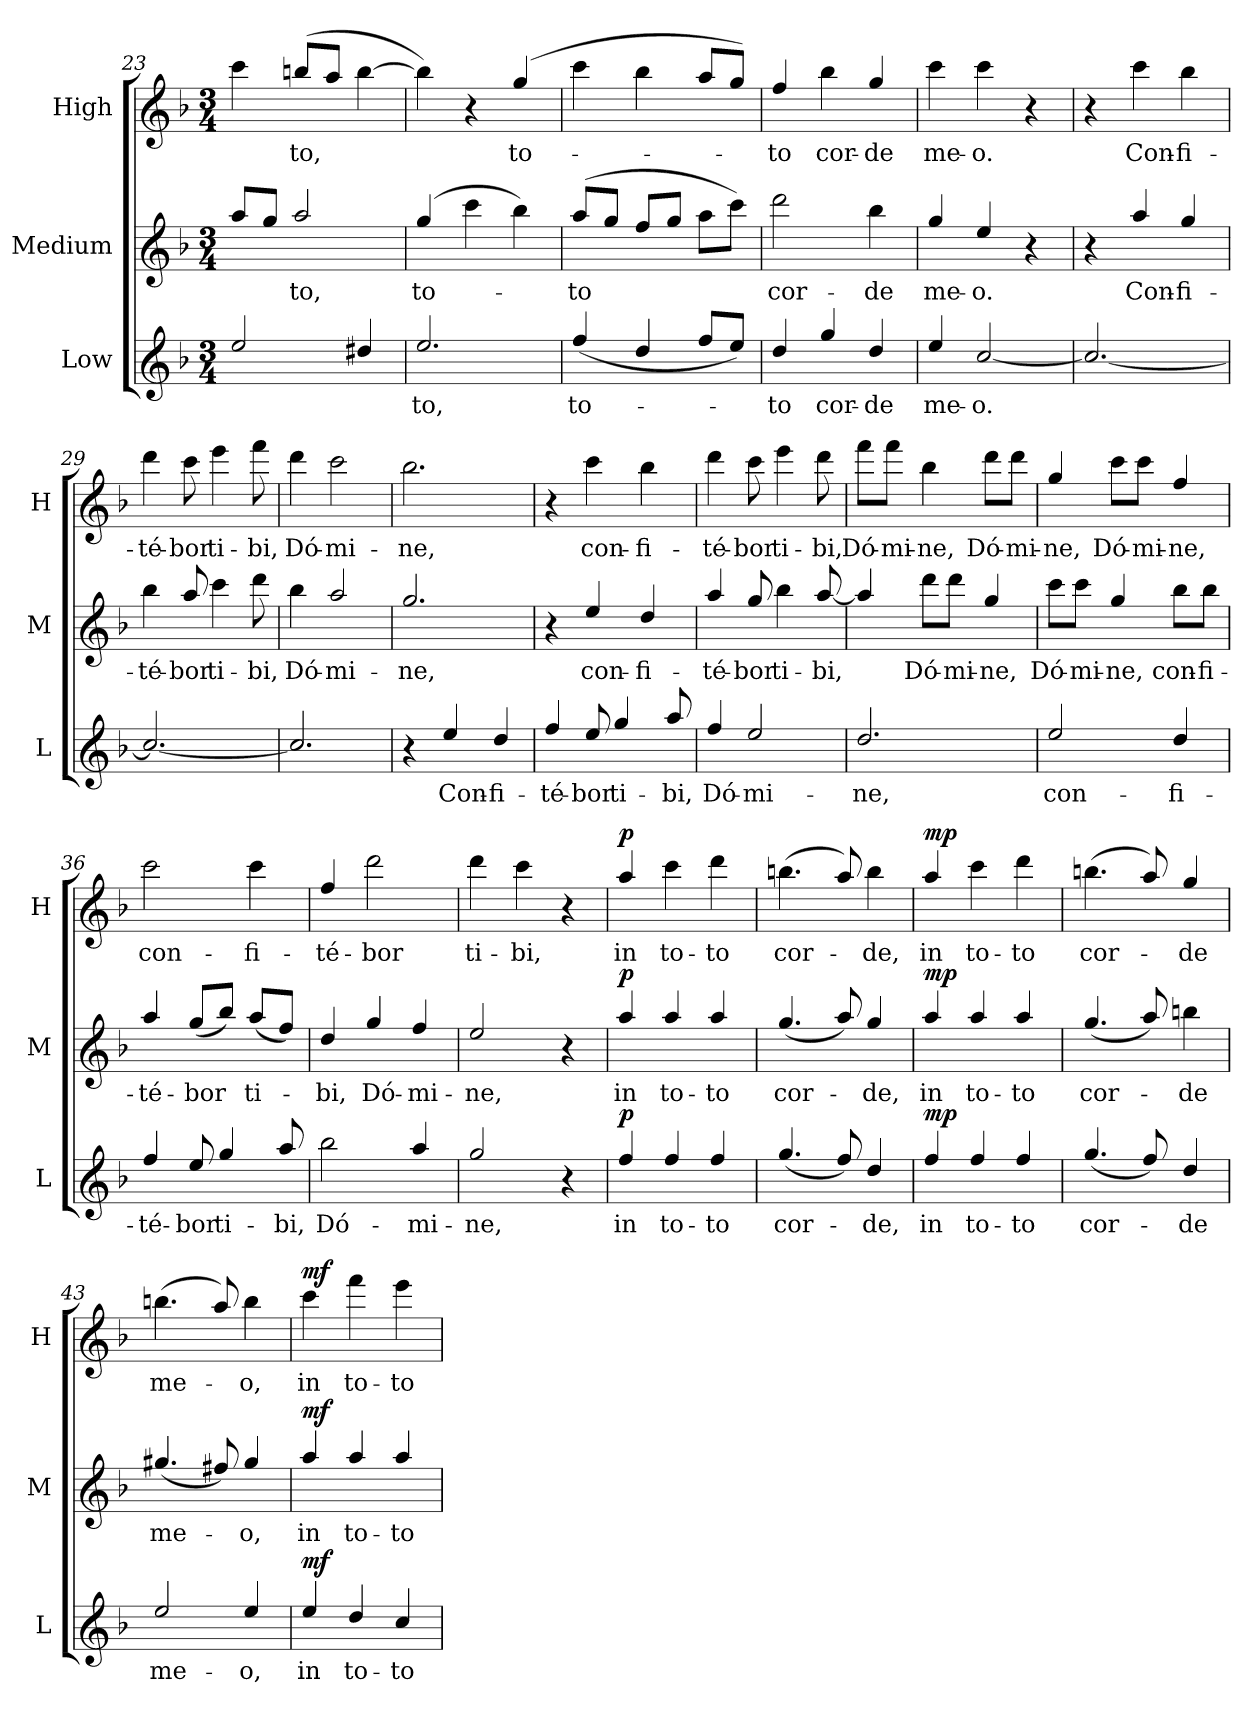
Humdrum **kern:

**kern	**text	**dynam	**kern	**text	**dynam	**kern	**text	**dynam
*part3	*part3	*part3	*part2	*part2	*part2	*part1	*part1	*part1
*staff3	*staff3	*staff3	*staff2	*staff2	*staff2	*staff1	*staff1	*staff1
*I"Low	*	*	*I"Medium	*	*	*I"High	*	*
*I'L	*	*	*I'M	*	*	*I'H	*	*
*clefG2	*	*	*clefG2	*	*	*clefG2	*	*
*ITrd7c12	*	*	*ITrd7c12	*	*	*ITrd7c12	*	*
*k[b-]	*	*	*k[b-]	*	*	*k[b-]	*	*
*F:	*	*	*F:	*	*	*F:	*	*
*M3/4	*	*	*M3/4	*	*	*M3/4	*	*
=23	=23	=23	=23	=23	=23	=23	=23	=23
2e/	.	.	8a/L	.	.	4cc\	.	.
.	.	.	8g/J	.	.	.	.	.
!	!	!	!	!LO:LY:b	!	!	!LO:LY:b	!
.	.	.	2a/	-to,	.	(>8bn/L	-to,	.
.	.	.	.	.	.	8a/J	.	.
4d#X/	.	.	.	.	.	[4b\	.	.
=24	=24	=24	=24	=24	=24	=24	=24	=24
!	!LO:LY:b	!	!	!LO:LY:b	!	!	!	!
2.e/	-to,	.	(4g/	to-	.	4b\])	.	.
.	.	.	4cc\	.	.	4r	.	.
!	!	!	!	!	!	!	!LO:LY:b	!
.	.	.	4b-\)	.	.	(4g/	to-	.
=25	=25	=25	=25	=25	=25	=25	=25	=25
!	!LO:LY:b	!	!	!LO:LY:b	!	!	!	!
(<4f/	to-	.	(>8a/L	-to	.	4cc\	.	.
.	.	.	8g/J	.	.	.	.	.
4d/	.	.	8f/L	.	.	4b-\	.	.
.	.	.	8g/J	.	.	.	.	.
8f/L	.	.	8a\L	.	.	8a/L	.	.
8e/J)	.	.	8cc\J)	.	.	8g/J)	.	.
=26	=26	=26	=26	=26	=26	=26	=26	=26
!	!LO:LY:b	!	!	!LO:LY:b	!	!	!LO:LY:b	!
4d/	-to	.	2dd\	cor-	.	4f/	-to	.
!	!LO:LY:b	!	!	!	!	!	!LO:LY:b	!
4g/	cor-	.	.	.	.	4b-\	cor-	.
!	!LO:LY:b	!	!	!LO:LY:b	!	!	!LO:LY:b	!
4d/	-de	.	4b-\	-de	.	4g/	-de	.
=27	=27	=27	=27	=27	=27	=27	=27	=27
!	!LO:LY:b	!	!	!LO:LY:b	!	!	!LO:LY:b	!
4e/	me-	.	4g/	me-	.	4cc\	me-	.
!	!LO:LY:b	!	!	!LO:LY:b	!	!	!LO:LY:b	!
[2c/	-o.	.	4e/	-o.	.	4cc\	-o.	.
.	.	.	4r	.	.	4r	.	.
=28	=28	=28	=28	=28	=28	=28	=28	=28
2.c/_	.	.	4r	.	.	4r	.	.
!	!	!	!	!LO:LY:b	!	!	!LO:LY:b	!
.	.	.	4a/	Con-	.	4cc\	Con-	.
!	!	!	!	!LO:LY:b	!	!	!LO:LY:b	!
.	.	.	4g/	-fi-	.	4b-\	-fi-	.
=29	=29	=29	=29	=29	=29	=29	=29	=29
!	!	!	!	!LO:LY:b	!	!	!LO:LY:b	!
2.c/_	.	.	4b-\	-té-	.	4dd\	-té-	.
!	!	!	!	!LO:LY:b	!	!	!LO:LY:b	!
.	.	.	8a/	-bor	.	8cc\	-bor	.
!	!	!	!	!LO:LY:b	!	!	!LO:LY:b	!
.	.	.	4cc\	ti-	.	4ee\	ti-	.
!	!	!	!	!LO:LY:b	!	!	!LO:LY:b	!
.	.	.	8dd\	-bi,	.	8ff\	-bi,	.
!!LO:LB:g=z
=30	=30	=30	=30	=30	=30	=30	=30	=30
!	!	!	!	!LO:LY:b	!	!	!LO:LY:b	!
2.c/]	.	.	4b-\	Dó-	.	4dd\	Dó-	.
!	!	!	!	!LO:LY:b	!	!	!LO:LY:b	!
.	.	.	2a/	-mi-	.	2cc\	-mi-	.
=31	=31	=31	=31	=31	=31	=31	=31	=31
!	!	!	!	!LO:LY:b	!	!	!LO:LY:b	!
4r	.	.	2.g/	-ne,	.	2.b-\	-ne,	.
!	!LO:LY:b	!	!	!	!	!	!	!
4e/	Con-	.	.	.	.	.	.	.
!	!LO:LY:b	!	!	!	!	!	!	!
4d/	-fi-	.	.	.	.	.	.	.
=32	=32	=32	=32	=32	=32	=32	=32	=32
!	!LO:LY:b	!	!	!	!	!	!	!
4f/	-té-	.	4r	.	.	4r	.	.
!	!LO:LY:b	!	!	!LO:LY:b	!	!	!LO:LY:b	!
8e/	-bor	.	4e/	con-	.	4cc\	con-	.
!	!LO:LY:b	!	!	!	!	!	!	!
4g/	ti-	.	.	.	.	.	.	.
!	!	!	!	!LO:LY:b	!	!	!LO:LY:b	!
.	.	.	4d/	-fi-	.	4b-\	-fi-	.
!	!LO:LY:b	!	!	!	!	!	!	!
8a/	-bi,	.	.	.	.	.	.	.
=33	=33	=33	=33	=33	=33	=33	=33	=33
!	!LO:LY:b	!	!	!LO:LY:b	!	!	!LO:LY:b	!
4f/	Dó-	.	4a/	-té-	.	4dd\	-té-	.
!	!LO:LY:b	!	!	!LO:LY:b	!	!	!LO:LY:b	!
2e/	-mi-	.	8g/	-bor	.	8cc\	-bor	.
!	!	!	!	!LO:LY:b	!	!	!LO:LY:b	!
.	.	.	4b-\	ti-	.	4ee\	ti-	.
!	!	!	!	!LO:LY:b	!	!	!LO:LY:b	!
.	.	.	[8a/	-bi,	.	8dd\	-bi,	.
=34	=34	=34	=34	=34	=34	=34	=34	=34
!	!LO:LY:b	!	!	!	!	!	!LO:LY:b	!
2.d/	-ne,	.	4a/]	.	.	8ff\L	Dó-	.
!	!	!	!	!	!	!	!LO:LY:b	!
.	.	.	.	.	.	8ff\J	-mi-	.
!	!	!	!	!LO:LY:b	!	!	!LO:LY:b	!
.	.	.	8dd\L	Dó-	.	4b-\	-ne,	.
!	!	!	!	!LO:LY:b	!	!	!	!
.	.	.	8dd\J	-mi-	.	.	.	.
!	!	!	!	!LO:LY:b	!	!	!LO:LY:b	!
.	.	.	4g/	-ne,	.	8dd\L	Dó-	.
!	!	!	!	!	!	!	!LO:LY:b	!
.	.	.	.	.	.	8dd\J	-mi-	.
=35	=35	=35	=35	=35	=35	=35	=35	=35
!	!LO:LY:b	!	!	!LO:LY:b	!	!	!LO:LY:b	!
2e/	con-	.	8cc\L	Dó-	.	4g/	-ne,	.
!	!	!	!	!LO:LY:b	!	!	!	!
.	.	.	8cc\J	-mi-	.	.	.	.
!	!	!	!	!LO:LY:b	!	!	!LO:LY:b	!
.	.	.	4g/	-ne,	.	8cc\L	Dó-	.
!	!	!	!	!	!	!	!LO:LY:b	!
.	.	.	.	.	.	8cc\J	-mi-	.
!	!LO:LY:b	!	!	!LO:LY:b	!	!	!LO:LY:b	!
4d/	-fi-	.	8b-\L	con-	.	4f/	-ne,	.
!	!	!	!	!LO:LY:b	!	!	!	!
.	.	.	8b-\J	-fi-	.	.	.	.
=36	=36	=36	=36	=36	=36	=36	=36	=36
!	!LO:LY:b	!	!	!LO:LY:b	!	!	!LO:LY:b	!
4f/	-té-	.	4a/	-té-	.	2cc\	con-	.
!	!LO:LY:b	!	!	!LO:LY:b	!	!	!	!
8e/	-bor	.	(<8g/L	-bor	.	.	.	.
!	!LO:LY:b	!	!	!	!	!	!	!
4g/	ti-	.	8b-/J)	.	.	.	.	.
!	!	!	!	!LO:LY:b	!	!	!LO:LY:b	!
.	.	.	(<8a/L	ti-	.	4cc\	-fi-	.
!	!LO:LY:b	!	!	!	!	!	!	!
8a/	-bi,	.	8f/J)	.	.	.	.	.
!!LO:LB:g=z
=37	=37	=37	=37	=37	=37	=37	=37	=37
!	!LO:LY:b	!	!	!LO:LY:b	!	!	!LO:LY:b	!
2b-\	Dó-	.	4d/	-bi,	.	4f/	-té-	.
!	!	!	!	!LO:LY:b	!	!	!LO:LY:b	!
.	.	.	4g/	Dó-	.	2dd\	-bor	.
!	!LO:LY:b	!	!	!LO:LY:b	!	!	!	!
4a/	-mi-	.	4f/	-mi-	.	.	.	.
=38	=38	=38	=38	=38	=38	=38	=38	=38
!	!LO:LY:b	!	!	!LO:LY:b	!	!	!LO:LY:b	!
2g/	-ne,	.	2e/	-ne,	.	4dd\	ti-	.
!	!	!	!	!	!	!	!LO:LY:b	!
.	.	.	.	.	.	4cc\	-bi,	.
4r	.	.	4r	.	.	4r	.	.
=39	=39	=39	=39	=39	=39	=39	=39	=39
!	!LO:LY:b	!LO:DY:a	!	!LO:LY:b	!LO:DY:a	!	!LO:LY:b	!LO:DY:a
4f/	in	p	4a/	in	p	4a/	in	p
!	!LO:LY:b	!	!	!LO:LY:b	!	!	!LO:LY:b	!
4f/	to-	.	4a/	to-	.	4cc\	to-	.
!	!LO:LY:b	!	!	!LO:LY:b	!	!	!LO:LY:b	!
4f/	-to	.	4a/	-to	.	4dd\	-to	.
=40	=40	=40	=40	=40	=40	=40	=40	=40
!	!LO:LY:b	!	!	!LO:LY:b	!	!	!LO:LY:b	!
(<4.g/	cor-	.	(<4.g/	cor-	.	(>4.bn\	cor-	.
8f/)	.	.	8a/)	.	.	8a/)	.	.
!	!LO:LY:b	!	!	!LO:LY:b	!	!	!LO:LY:b	!
4d/	-de,	.	4g/	-de,	.	4b\	-de,	.
=41	=41	=41	=41	=41	=41	=41	=41	=41
!	!LO:LY:b	!LO:DY:a	!	!LO:LY:b	!LO:DY:a	!	!LO:LY:b	!LO:DY:a
4f/	in	mp	4a/	in	mp	4a/	in	mp
!	!LO:LY:b	!	!	!LO:LY:b	!	!	!LO:LY:b	!
4f/	to-	.	4a/	to-	.	4cc\	to-	.
!	!LO:LY:b	!	!	!LO:LY:b	!	!	!LO:LY:b	!
4f/	-to	.	4a/	-to	.	4dd\	-to	.
=42	=42	=42	=42	=42	=42	=42	=42	=42
!	!LO:LY:b	!	!	!LO:LY:b	!	!	!LO:LY:b	!
(<4.g/	cor-	.	(<4.g/	cor-	.	(>4.bn\	cor-	.
8f/)	.	.	8a/)	.	.	8a/)	.	.
!	!LO:LY:b	!	!	!LO:LY:b	!	!	!LO:LY:b	!
4d/	-de	.	4bn\	-de	.	4g/	-de	.
=43	=43	=43	=43	=43	=43	=43	=43	=43
!	!LO:LY:b	!	!	!LO:LY:b	!	!	!LO:LY:b	!
2e/	me-	.	(<4.g#X/	me-	.	(>4.bn\	me-	.
.	.	.	8f#X/)	.	.	8a/)	.	.
!	!LO:LY:b	!	!	!LO:LY:b	!	!	!LO:LY:b	!
4e/	-o,	.	4g#/	-o,	.	4b\	-o,	.
=44	=44	=44	=44	=44	=44	=44	=44	=44
!	!LO:LY:b	!LO:DY:a	!	!LO:LY:b	!LO:DY:a	!	!LO:LY:b	!LO:DY:a
4e/	in	mf	4a/	in	mf	4cc\	in	mf
!	!LO:LY:b	!	!	!LO:LY:b	!	!	!LO:LY:b	!
4d/	to-	.	4a/	to-	.	4ff\	to-	.
!	!LO:LY:b	!	!	!LO:LY:b	!	!	!LO:LY:b	!
4c/	-to	.	4a/	-to	.	4ee\	-to	.
=	=	=	=	=	=	=	=	=
*-	*-	*-	*-	*-	*-	*-	*-	*-
